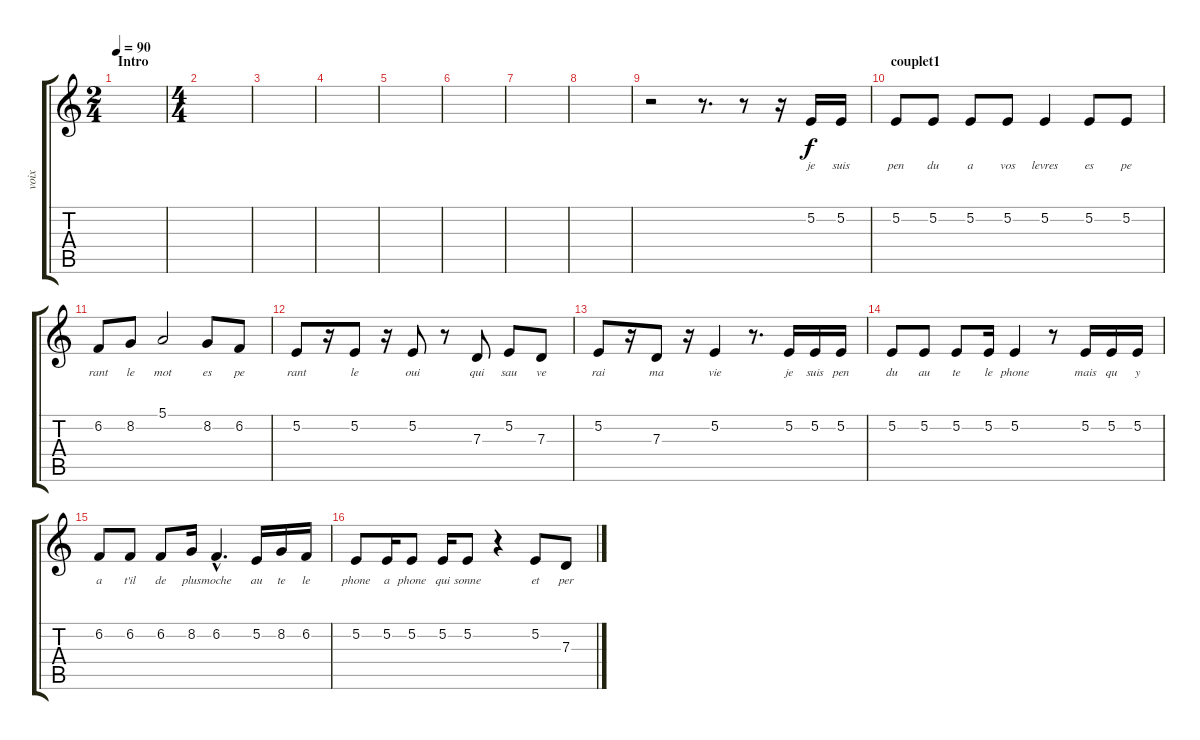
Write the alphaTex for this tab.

\track ("voix" "voix") {instrument lead8bassandlead}
\staff {score tabs}
\tuning (E4 B3 G3 D3 A2 E2) {hide}
\ts (2 4)
\section ("" "Intro")
\tempo 90
\clef g2
\ks aminor
|
\ts (4 4)
|
|
|
|
|
|
|
r.2 r.8{d} r.8 r.16 5.2.16{lyrics (0 "je") lyrics (1 "") lyrics (2 "") lyrics (3 "") lyrics (4 "")} 5.2.16{lyrics (0 "suis") lyrics (1 "") lyrics (2 "") lyrics (3 "") lyrics (4 "")} |
\section ("" "couplet1")
5.2.8{lyrics (0 "pen") lyrics (1 "") lyrics (2 "") lyrics (3 "") lyrics (4 "")} 5.2.8{lyrics (0 "du") lyrics (1 "") lyrics (2 "") lyrics (3 "") lyrics (4 "")} 5.2.8{lyrics (0 "a") lyrics (1 "") lyrics (2 "") lyrics (3 "") lyrics (4 "")} 5.2.8{lyrics (0 "vos") lyrics (1 "") lyrics (2 "") lyrics (3 "") lyrics (4 "")} 5.2.4{lyrics (0 "levres") lyrics (1 "") lyrics (2 "") lyrics (3 "") lyrics (4 "")} 5.2.8{lyrics (0 "es") lyrics (1 "") lyrics (2 "") lyrics (3 "") lyrics (4 "")} 5.2.8{lyrics (0 "pe") lyrics (1 "") lyrics (2 "") lyrics (3 "") lyrics (4 "")} |
6.2.8{lyrics (0 "rant") lyrics (1 "") lyrics (2 "") lyrics (3 "") lyrics (4 "")} 8.2.8{lyrics (0 "le") lyrics (1 "") lyrics (2 "") lyrics (3 "") lyrics (4 "")} 5.1.2{lyrics (0 "mot") lyrics (1 "") lyrics (2 "") lyrics (3 "") lyrics (4 "")} 8.2.8{lyrics (0 "es") lyrics (1 "") lyrics (2 "") lyrics (3 "") lyrics (4 "")} 6.2.8{lyrics (0 "pe") lyrics (1 "") lyrics (2 "") lyrics (3 "") lyrics (4 "")} |
5.2.8{lyrics (0 "rant") lyrics (1 "") lyrics (2 "") lyrics (3 "") lyrics (4 "")} r.16 5.2.8{lyrics (0 "le") lyrics (1 "") lyrics (2 "") lyrics (3 "") lyrics (4 "")} r.16 5.2.8{lyrics (0 "oui") lyrics (1 "") lyrics (2 "") lyrics (3 "") lyrics (4 "")} r.8 7.3.8{lyrics (0 "qui") lyrics (1 "") lyrics (2 "") lyrics (3 "") lyrics (4 "")} 5.2.8{lyrics (0 "sau") lyrics (1 "") lyrics (2 "") lyrics (3 "") lyrics (4 "")} 7.3.8{lyrics (0 "ve") lyrics (1 "") lyrics (2 "") lyrics (3 "") lyrics (4 "")} |
5.2.8{lyrics (0 "rai") lyrics (1 "") lyrics (2 "") lyrics (3 "") lyrics (4 "")} r.16 7.3.8{lyrics (0 "ma") lyrics (1 "") lyrics (2 "") lyrics (3 "") lyrics (4 "")} r.16 5.2.4{lyrics (0 "vie") lyrics (1 "") lyrics (2 "") lyrics (3 "") lyrics (4 "")} r.8{d} 5.2.16{lyrics (0 "je") lyrics (1 "") lyrics (2 "") lyrics (3 "") lyrics (4 "")} 5.2.16{lyrics (0 "suis") lyrics (1 "") lyrics (2 "") lyrics (3 "") lyrics (4 "")} 5.2.16{lyrics (0 "pen") lyrics (1 "") lyrics (2 "") lyrics (3 "") lyrics (4 "")} |
5.2.8{lyrics (0 "du") lyrics (1 "") lyrics (2 "") lyrics (3 "") lyrics (4 "")} 5.2.8{lyrics (0 "au") lyrics (1 "") lyrics (2 "") lyrics (3 "") lyrics (4 "")} 5.2.8{lyrics (0 "te") lyrics (1 "") lyrics (2 "") lyrics (3 "") lyrics (4 "")} 5.2.16{lyrics (0 "le") lyrics (1 "") lyrics (2 "") lyrics (3 "") lyrics (4 "")} 5.2.4{lyrics (0 "phone") lyrics (1 "") lyrics (2 "") lyrics (3 "") lyrics (4 "")} r.8 5.2.16{lyrics (0 "mais") lyrics (1 "") lyrics (2 "") lyrics (3 "") lyrics (4 "")} 5.2.16{lyrics (0 "qu") lyrics (1 "") lyrics (2 "") lyrics (3 "") lyrics (4 "")} 5.2.16{lyrics (0 "y") lyrics (1 "") lyrics (2 "") lyrics (3 "") lyrics (4 "")} |
6.2.8{lyrics (0 "a") lyrics (1 "") lyrics (2 "") lyrics (3 "") lyrics (4 "")} 6.2.8{lyrics (0 "t'il") lyrics (1 "") lyrics (2 "") lyrics (3 "") lyrics (4 "")} 6.2.8{lyrics (0 "de") lyrics (1 "") lyrics (2 "") lyrics (3 "") lyrics (4 "")} 8.2.16{lyrics (0 "plus") lyrics (1 "") lyrics (2 "") lyrics (3 "") lyrics (4 "")} 6.2{hac}.4{d lyrics (0 "moche") lyrics (1 "") lyrics (2 "") lyrics (3 "") lyrics (4 "")} 5.2.16{lyrics (0 "au") lyrics (1 "") lyrics (2 "") lyrics (3 "") lyrics (4 "")} 8.2.16{lyrics (0 "te") lyrics (1 "") lyrics (2 "") lyrics (3 "") lyrics (4 "")} 6.2.16{lyrics (0 "le") lyrics (1 "") lyrics (2 "") lyrics (3 "") lyrics (4 "")} |
5.2.8{lyrics (0 "phone") lyrics (1 "") lyrics (2 "") lyrics (3 "") lyrics (4 "")} 5.2.16{lyrics (0 "a") lyrics (1 "") lyrics (2 "") lyrics (3 "") lyrics (4 "")} 5.2.8{lyrics (0 "phone") lyrics (1 "") lyrics (2 "") lyrics (3 "") lyrics (4 "")} 5.2.16{lyrics (0 "qui") lyrics (1 "") lyrics (2 "") lyrics (3 "") lyrics (4 "")} 5.2.8{lyrics (0 "sonne") lyrics (1 "") lyrics (2 "") lyrics (3 "") lyrics (4 "")} r.4 5.2.8{lyrics (0 "et") lyrics (1 "") lyrics (2 "") lyrics (3 "") lyrics (4 "")} 7.3.8{lyrics (0 "per") lyrics (1 "") lyrics (2 "") lyrics (3 "") lyrics (4 "")}
